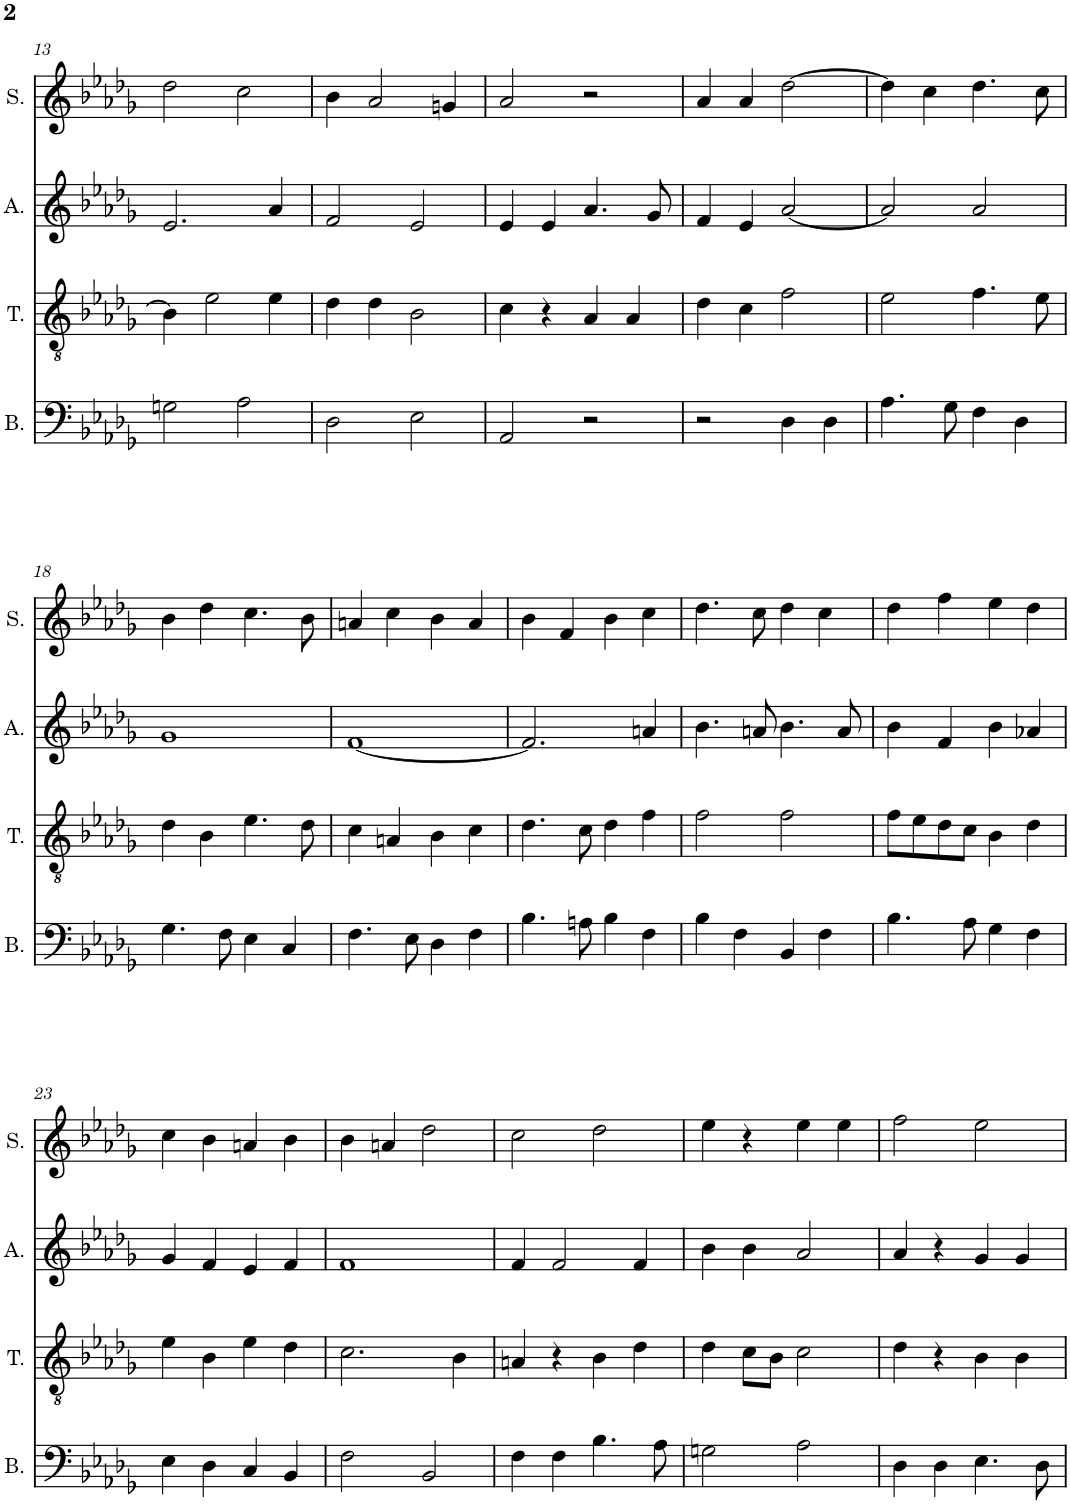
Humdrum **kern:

**kern	**kern	**kern	**kern
*part4	*part3	*part2	*part1
*staff4	*staff3	*staff2	*staff1
*I"Bass	*I"Tenor	*I"Alto	*I"Soprano
*I'B.	*I'T.	*I'A.	*I'S.
!!LO:PB:g=z
*clefF4	*clefGv2	*clefG2	*clefG2
*k[b-e-a-d-g-]	*k[b-e-a-d-g-]	*k[b-e-a-d-g-]	*k[b-e-a-d-g-]
*M4/4	*M4/4	*M4/4	*M4/4
=13	=13	=13	=13
2Gn\	4B-\]	2.e-/	2dd-\
.	2e-\	.	.
2A-\	.	.	2cc\
.	4e-\	4a-/	.
=14	=14	=14	=14
2D-\	4d-\	2f/	4b-\
.	4d-\	.	2a-/
2E-\	2B-\	2e-/	.
.	.	.	4gn/
=15	=15	=15	=15
2AA-/	4c\	4e-/	2a-/
.	4r	4e-/	.
2r	4A-/	4.a-/	2r
.	4A-/	.	.
.	.	8g-/	.
=16	=16	=16	=16
2r	4d-\	4f/	4a-/
.	4c\	4e-/	4a-/
4D-\	2f\	[2a-/	[2dd-\
4D-\	.	.	.
=17	=17	=17	=17
4.A-\	2e-\	2a-/]	4dd-\]
.	.	.	4cc\
8G-\	.	.	.
4F\	4.f\	2a-/	4.dd-\
4D-\	.	.	.
.	8e-\	.	8cc\
!!LO:LB:g=z
=18	=18	=18	=18
4.G-\	4d-\	1g-	4b-\
.	4B-\	.	4dd-\
8F\	.	.	.
4E-\	4.e-\	.	4.cc\
4C/	.	.	.
.	8d-\	.	8b-\
=19	=19	=19	=19
4.F\	4c\	[1f	4an/
.	4An/	.	4cc\
8E-\	.	.	.
4D-\	4B-\	.	4b-\
4F\	4c\	.	4a/
=20	=20	=20	=20
4.B-\	4.d-\	2.f/]	4b-\
.	.	.	4f/
8An\	8c\	.	.
4B-\	4d-\	.	4b-\
4F\	4f\	4an/	4cc\
=21	=21	=21	=21
4B-\	2f\	4.b-\	4.dd-\
4F\	.	.	.
.	.	8an/	8cc\
4BB-/	2f\	4.b-\	4dd-\
4F\	.	.	4cc\
.	.	8a/	.
=22	=22	=22	=22
4.B-\	8f\L	4b-\	4dd-\
.	8e-\	.	.
.	8d-\	4f/	4ff\
8A-\	8c\J	.	.
4G-\	4B-\	4b-\	4ee-\
4F\	4d-\	4a-X/	4dd-\
!!LO:LB:g=z
=23	=23	=23	=23
4E-\	4e-\	4g-/	4cc\
4D-\	4B-\	4f/	4b-\
4C/	4e-\	4e-/	4an/
4BB-/	4d-\	4f/	4b-\
=24	=24	=24	=24
2F\	2.c\	1f	4b-\
.	.	.	4an/
2BB-/	.	.	2dd-\
.	4B-\	.	.
=25	=25	=25	=25
4F\	4An/	4f/	2cc\
4F\	4r	2f/	.
4.B-\	4B-\	.	2dd-\
.	4d-\	4f/	.
8A-\	.	.	.
=26	=26	=26	=26
2Gn\	4d-\	4b-\	4ee-\
.	8c\L	4b-\	4r
.	8B-\J	.	.
2A-\	2c\	2a-/	4ee-\
.	.	.	4ee-\
=27	=27	=27	=27
4D-\	4d-\	4a-/	2ff\
4D-\	4r	4r	.
4.E-\	4B-\	4g-/	2ee-\
.	4B-\	4g-/	.
8D-\	.	.	.
=	=	=	=
*-	*-	*-	*-
